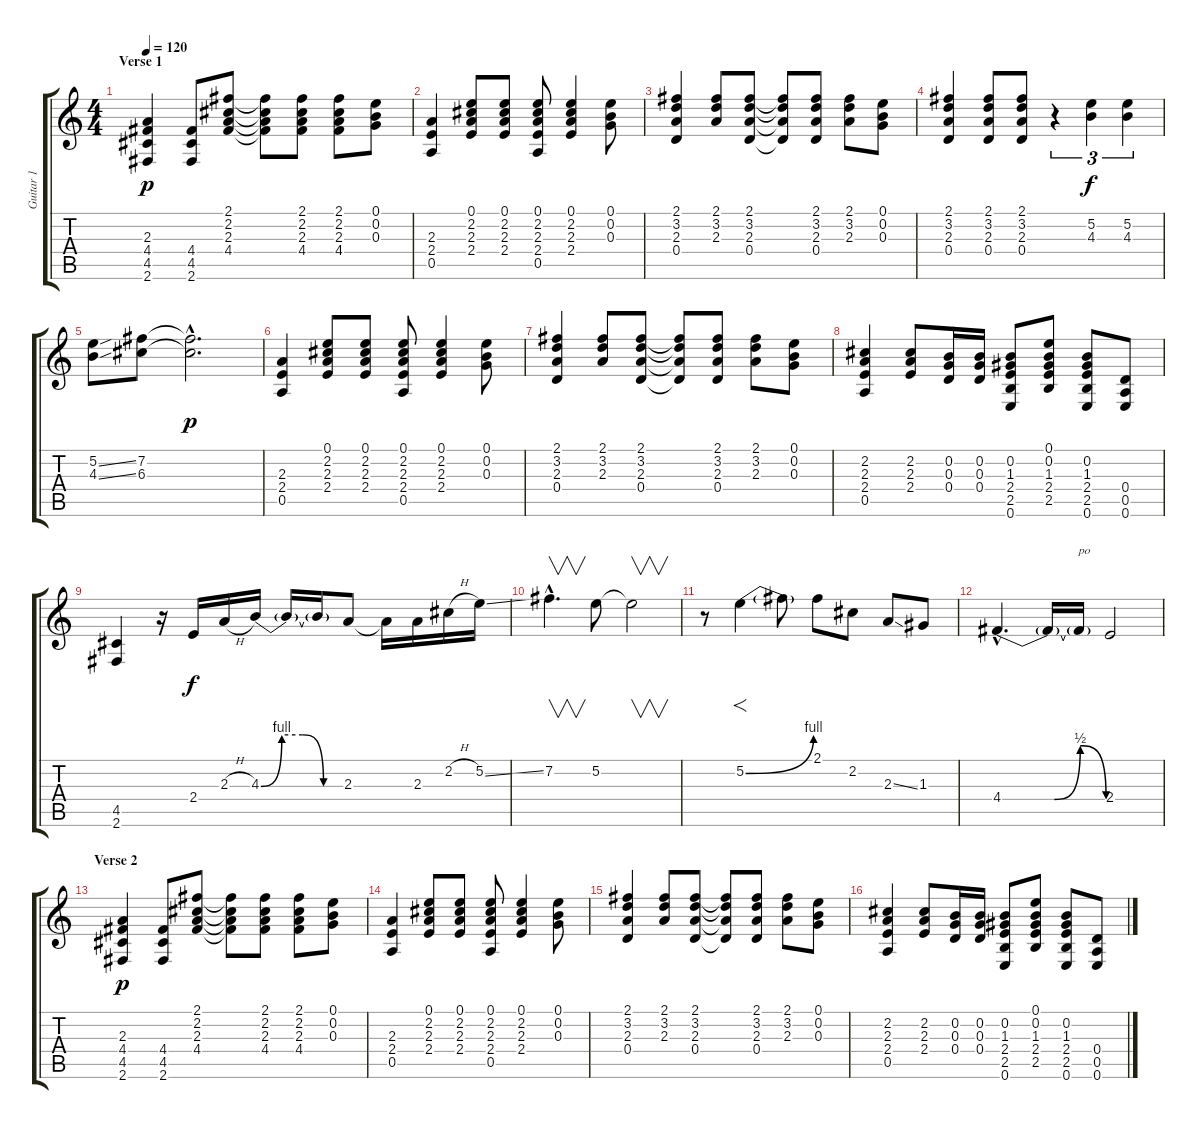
\track ("Guitar 1" "Guitar 1") {instrument distortionguitar}
\staff {score tabs}
\tuning (E4 B3 G3 D3 A2 E2) {hide}
\ts (4 4)
\section ("" "Verse 1")
\tempo 120
\clef g2
\ks c
(2.3 4.4 4.5 2.6).4{dy p} (4.4 4.5 2.6).8 (2.1 2.2 2.3 4.4).8 (2.1{t} 2.2{t} 2.3{t} 4.4{t}).8 (2.1 2.2 2.3 4.4).8 (2.1 2.2 2.3 4.4).8 (0.1 0.2 0.3).8 |
(2.3 2.4 0.5).4 (0.1 2.2 2.3 2.4).8 (0.1 2.2 2.3 2.4).8 (0.1 2.2 2.3 2.4 0.5).8 (0.1 2.2 2.3 2.4).4 (0.1 0.2 0.3).8 |
(2.1 3.2 2.3 0.4).4 (2.1 3.2 2.3).8 (2.1 3.2 2.3 0.4).8 (2.1{t} 3.2{t} 2.3{t} 0.4{t}).8 (2.1 3.2 2.3 0.4).8 (2.1 3.2 2.3).8 (0.1 0.2 0.3).8 |
(2.1 3.2 2.3 0.4).4 (2.1 3.2 2.3 0.4).8 (2.1 3.2 2.3 0.4).8 r.4{tu (3 2)} (5.2 4.3).4{tu (3 2) dy f} (5.2 4.3).4{tu (3 2)} |
(5.2{ss} 4.3{ss}).8 (7.2 6.3).8 (7.2{hac t} 6.3{hac t}).2{d dy p} |
(2.3 2.4 0.5).4 (0.1 2.2 2.3 2.4).8 (0.1 2.2 2.3 2.4).8 (0.1 2.2 2.3 2.4 0.5).8 (0.1 2.2 2.3 2.4).4 (0.1 0.2 0.3).8 |
(2.1 3.2 2.3 0.4).4 (2.1 3.2 2.3).8 (2.1 3.2 2.3 0.4).8 (2.1{t} 3.2{t} 2.3{t} 0.4{t}).8 (2.1 3.2 2.3 0.4).8 (2.1 3.2 2.3).8 (0.1 0.2 0.3).8 |
(2.2 2.3 2.4 0.5).4 (2.2 2.3 2.4).8 (0.2 0.3 0.4).16 (0.2 0.3 0.4).16 (0.2 1.3 2.4 2.5 0.6).8 (0.1 0.2 1.3 2.4 2.5).8 (0.2 1.3 2.4 2.5 0.6).8 (0.4 0.5 0.6).8 |
(4.5 2.6).4 r.16 2.4.16{dy f} 2.3{h}.16 4.3{be (custom 0 0 15 4 30 4 45 0 60 0)}.16 4.3{t}.16 4.3{t}.16 2.3.8 2.3{t}.16 2.3.16 2.2{h}.16 5.2{ss}.16 |
7.2{hac}.4{v d} 5.2.8 5.2{t}.2{v} |
r.8 5.2{be (bend 0 0 60 4)}.4{f} 5.2{t}.8 2.1.8 2.2.8 2.3{ss}.8 1.3.8 |
4.4{be (custom 0 0 30 0 45 2 60 0) hac}.4{d} 4.4{t}.16 4.4{t}.16{txt "po"} 2.4.2 |
\section ("" "Verse 2")
(2.3 4.4 4.5 2.6).4{dy p} (4.4 4.5 2.6).8 (2.1 2.2 2.3 4.4).8 (2.1{t} 2.2{t} 2.3{t} 4.4{t}).8 (2.1 2.2 2.3 4.4).8 (2.1 2.2 2.3 4.4).8 (0.1 0.2 0.3).8 |
(2.3 2.4 0.5).4 (0.1 2.2 2.3 2.4).8 (0.1 2.2 2.3 2.4).8 (0.1 2.2 2.3 2.4 0.5).8 (0.1 2.2 2.3 2.4).4 (0.1 0.2 0.3).8 |
(2.1 3.2 2.3 0.4).4 (2.1 3.2 2.3).8 (2.1 3.2 2.3 0.4).8 (2.1{t} 3.2{t} 2.3{t} 0.4{t}).8 (2.1 3.2 2.3 0.4).8 (2.1 3.2 2.3).8 (0.1 0.2 0.3).8 |
(2.2 2.3 2.4 0.5).4 (2.2 2.3 2.4).8 (0.2 0.3 0.4).16 (0.2 0.3 0.4).16 (0.2 1.3 2.4 2.5 0.6).8 (0.1 0.2 1.3 2.4 2.5).8 (0.2 1.3 2.4 2.5 0.6).8 (0.4 0.5 0.6).8
